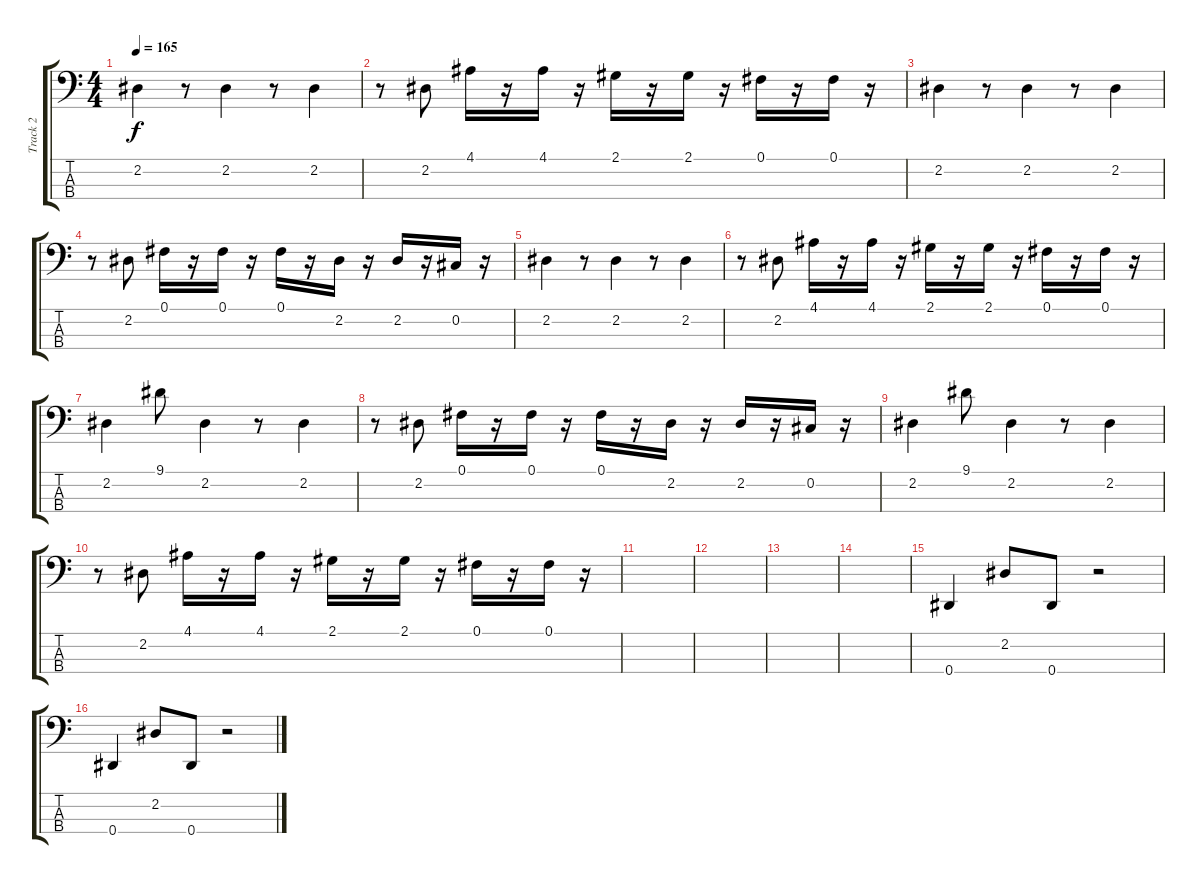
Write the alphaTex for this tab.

\track ("Track 2" "Track 2") {instrument electricbassfinger}
\staff {score tabs}
\tuning (Gb2 Db2 Ab1 Eb1) {hide}
\ts (4 4)
\tempo 165
\clef f4
\ks c
2.2.4{dy f} r.8 2.2.4 r.8 2.2.4 |
r.8 2.2.8 4.1.16 r.16 4.1.16 r.16 2.1.16 r.16 2.1.16 r.16 0.1.16 r.16 0.1.16 r.16 |
2.2.4 r.8 2.2.4 r.8 2.2.4 |
r.8 2.2.8 0.1.16 r.16 0.1.16 r.16 0.1.16 r.16 2.2.16 r.16 2.2.16 r.16 0.2.16 r.16 |
2.2.4 r.8 2.2.4 r.8 2.2.4 |
r.8 2.2.8 4.1.16 r.16 4.1.16 r.16 2.1.16 r.16 2.1.16 r.16 0.1.16 r.16 0.1.16 r.16 |
2.2.4 9.1.8 2.2.4 r.8 2.2.4 |
r.8 2.2.8 0.1.16 r.16 0.1.16 r.16 0.1.16 r.16 2.2.16 r.16 2.2.16 r.16 0.2.16 r.16 |
2.2.4 9.1.8 2.2.4 r.8 2.2.4 |
r.8 2.2.8 4.1.16 r.16 4.1.16 r.16 2.1.16 r.16 2.1.16 r.16 0.1.16 r.16 0.1.16 r.16 |
|
|
|
|
0.4.4 2.2.8 0.4.8 r.2 |
0.4.4 2.2.8 0.4.8 r.2
